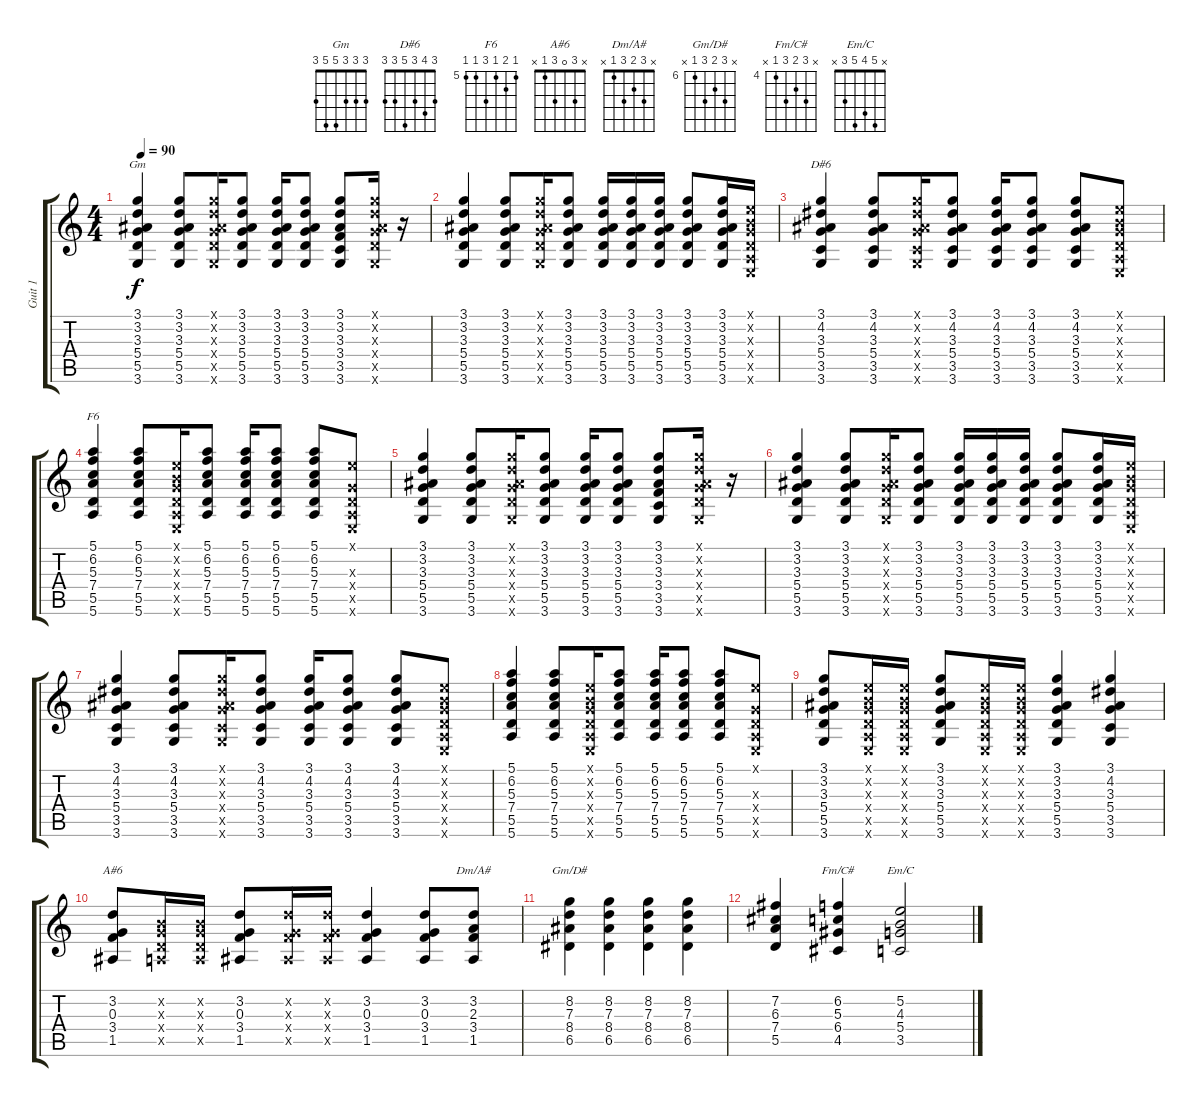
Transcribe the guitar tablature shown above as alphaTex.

\track ("Guit 1" "Guit 1") {instrument acousticguitarnylon}
\staff {score tabs}
\tuning (E4 B3 G3 D3 A2 E2) {hide}
\chord ("Gm" 3 3 3 5 5 3)
\chord ("D#6" 3 4 3 5 3 3)
\chord ("F6" 5 6 5 7 5 5) {firstfret 5}
\chord ("A#6" x 3 0 3 1 x)
\chord ("Dm/A#" x 3 2 3 1 x)
\chord ("Gm/D#" x 8 7 8 6 x) {firstfret 6}
\chord ("Fm/C#" x 6 5 6 4 x) {firstfret 4}
\chord ("Em/C" x 5 4 5 3 x)
\ts (4 4)
\tempo 90
\clef g2
\ks c
(3.1 3.2 3.3 5.4 5.5 3.6).4{ch "Gm" dy f} (3.1 3.2 3.3 5.4 5.5 3.6).8 (3.1{x} 3.2{x} 3.3{x} 5.4{x} 5.5{x} 3.6{x}).16 (3.1 3.2 3.3 5.4 5.5 3.6).8 (3.1 3.2 3.3 5.4 5.5 3.6).16 (3.1 3.2 3.3 5.4 5.5 3.6).8 (3.1 3.2 3.3 3.4 3.5 3.6).8 (3.1{x} 3.2{x} 3.3{x} 5.4{x} 5.5{x} 3.6{x}).16 r.16 |
(3.1 3.2 3.3 5.4 5.5 3.6).4 (3.1 3.2 3.3 5.4 5.5 3.6).8 (3.1{x} 3.2{x} 3.3{x} 5.4{x} 5.5{x} 3.6{x}).16 (3.1 3.2 3.3 5.4 5.5 3.6).8 (3.1 3.2 3.3 5.4 5.5 3.6).16 (3.1 3.2 3.3 5.4 5.5 3.6).16 (3.1 3.2 3.3 5.4 5.5 3.6).16 (3.1 3.2 3.3 5.4 5.5 3.6).8 (3.1 3.2 3.3 5.4 5.5 3.6).16 (0.1{x} 0.2{x} 0.3{x} 0.4{x} 0.5{x} 0.6{x}).16 |
(3.1 4.2 3.3 5.4 3.5 3.6).4{ch "D#6"} (3.1 4.2 3.3 5.4 3.5 3.6).8 (3.1{x} 4.2{x} 3.3{x} 5.4{x} 3.5{x} 3.6{x}).16 (3.1 4.2 3.3 5.4 3.5 3.6).8 (3.1 4.2 3.3 5.4 3.5 3.6).16 (3.1 4.2 3.3 5.4 3.5 3.6).8 (3.1 4.2 3.3 5.4 3.5 3.6).8 (0.1{x} 0.2{x} 0.3{x} 0.4{x} 0.5{x} 0.6{x}).8 |
(5.1 6.2 5.3 7.4 5.5 5.6).4{ch "F6"} (5.1 6.2 5.3 7.4 5.5 5.6).8 (0.1{x} 0.2{x} 0.3{x} 0.4{x} 0.5{x} 0.6{x}).16 (5.1 6.2 5.3 7.4 5.5 5.6).8 (5.1 6.2 5.3 7.4 5.5 5.6).16 (5.1 6.2 5.3 7.4 5.5 5.6).8 (5.1 6.2 5.3 7.4 5.5 5.6).8 (0.1{x} 0.3{x} 0.4{x} 0.5{x} 0.6{x}).8 |
(3.1 3.2 3.3 5.4 5.5 3.6).4 (3.1 3.2 3.3 5.4 5.5 3.6).8 (3.1{x} 3.2{x} 3.3{x} 5.4{x} 5.5{x} 3.6{x}).16 (3.1 3.2 3.3 5.4 5.5 3.6).8 (3.1 3.2 3.3 5.4 5.5 3.6).16 (3.1 3.2 3.3 5.4 5.5 3.6).8 (3.1 3.2 3.3 3.4 3.5 3.6).8 (3.1{x} 3.2{x} 3.3{x} 5.4{x} 5.5{x} 3.6{x}).16 r.16 |
(3.1 3.2 3.3 5.4 5.5 3.6).4 (3.1 3.2 3.3 5.4 5.5 3.6).8 (3.1{x} 3.2{x} 3.3{x} 5.4{x} 5.5{x} 3.6{x}).16 (3.1 3.2 3.3 5.4 5.5 3.6).8 (3.1 3.2 3.3 5.4 5.5 3.6).16 (3.1 3.2 3.3 5.4 5.5 3.6).16 (3.1 3.2 3.3 5.4 5.5 3.6).16 (3.1 3.2 3.3 5.4 5.5 3.6).8 (3.1 3.2 3.3 5.4 5.5 3.6).16 (0.1{x} 0.2{x} 0.3{x} 0.4{x} 0.5{x} 0.6{x}).16 |
(3.1 4.2 3.3 5.4 3.5 3.6).4 (3.1 4.2 3.3 5.4 3.5 3.6).8 (3.1{x} 4.2{x} 3.3{x} 5.4{x} 3.5{x} 3.6{x}).16 (3.1 4.2 3.3 5.4 3.5 3.6).8 (3.1 4.2 3.3 5.4 3.5 3.6).16 (3.1 4.2 3.3 5.4 3.5 3.6).8 (3.1 4.2 3.3 5.4 3.5 3.6).8 (0.1{x} 0.2{x} 0.3{x} 0.4{x} 0.5{x} 0.6{x}).8 |
(5.1 6.2 5.3 7.4 5.5 5.6).4 (5.1 6.2 5.3 7.4 5.5 5.6).8 (0.1{x} 0.2{x} 0.3{x} 0.4{x} 0.5{x} 0.6{x}).16 (5.1 6.2 5.3 7.4 5.5 5.6).8 (5.1 6.2 5.3 7.4 5.5 5.6).16 (5.1 6.2 5.3 7.4 5.5 5.6).8 (5.1 6.2 5.3 7.4 5.5 5.6).8 (0.1{x} 0.3{x} 0.4{x} 0.5{x} 0.6{x}).8 |
(3.1 3.2 3.3 5.4 5.5 3.6).8 (0.1{x} 0.2{x} 0.3{x} 0.4{x} 0.5{x} 0.6{x}).16 (0.1{x} 0.2{x} 0.3{x} 0.4{x} 0.5{x} 0.6{x}).16 (3.1 3.2 3.3 5.4 5.5 3.6).8 (0.1{x} 0.2{x} 0.3{x} 0.4{x} 0.5{x} 0.6{x}).16 (0.1{x} 0.2{x} 0.3{x} 0.4{x} 0.5{x} 0.6{x}).16 (3.1 3.2 3.3 5.4 5.5 3.6).4 (3.1 4.2 3.3 5.4 3.5 3.6).4 |
(3.2 0.3 3.4 1.5).8{ch "A#6"} (0.2{x} 0.3{x} 0.4{x} 0.5{x}).16 (0.2{x} 0.3{x} 0.4{x} 0.5{x}).16 (3.2 0.3 3.4 1.5).8 (3.2{x} 0.3{x} 3.4{x} 1.5{x}).16 (3.2{x} 0.3{x} 3.4{x} 1.5{x}).16 (3.2 0.3 3.4 1.5).4 (3.2 0.3 3.4 1.5).8 (3.2 2.3 3.4 1.5).8{ch "Dm/A#"} |
(8.2 7.3 8.4 6.5).4{ch "Gm/D#"} (8.2 7.3 8.4 6.5).4 (8.2 7.3 8.4 6.5).4 (8.2 7.3 8.4 6.5).4 |
(7.2 6.3 7.4 5.5).4 (6.2 5.3 6.4 4.5).4{ch "Fm/C#"} (5.2 4.3 5.4 3.5).2{ch "Em/C"}
